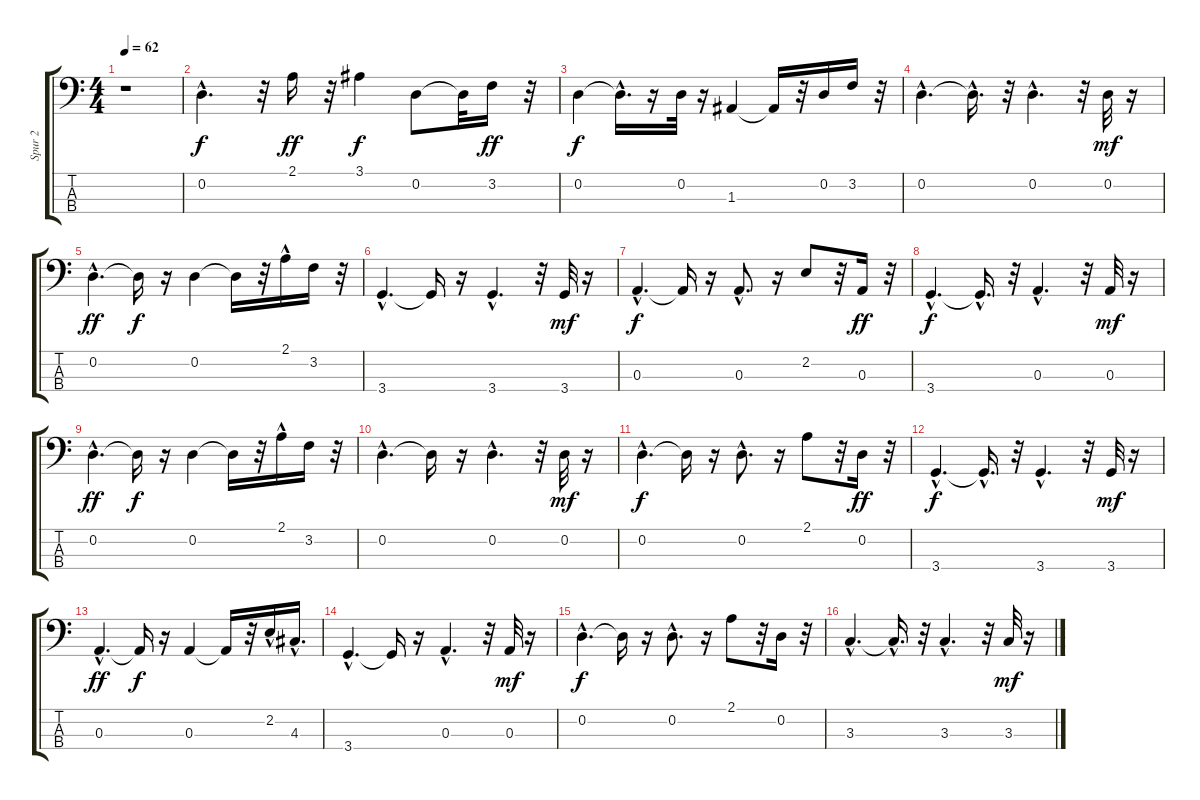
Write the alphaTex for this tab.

\track ("Spur 2" "Spur 2") {instrument electricbassfinger}
\staff {score tabs}
\tuning (G2 D2 A1 E1) {hide}
\ts (4 4)
\tempo 62
\clef f4
\ks c
r.1{dy f instrument electricbassfinger} |
0.2{hac}.4{d} r.32 2.1.16{dy ff} r.32 3.1.4{dy f} 0.2.8 0.2{t}.32 3.2.16{dy ff} r.32 |
0.2.4{dy f} 0.2{hac t}.16{d} r.16 0.2.32 r.16 1.3.4 1.3{t}.16 r.32 0.2.16 3.2.16 r.32 |
0.2{hac}.4{d} 0.2{hac t}.16{d} r.32 0.2{hac}.4{d} r.32 0.2.32{dy mf} r.16 |
0.2{hac}.4{d dy ff} 0.2{t}.16{dy f} r.16 0.2.4 0.2{t}.16 r.32 2.1{hac}.16 3.2.16 r.32 |
3.4{hac}.4{d} 3.4{t}.16 r.16 3.4{hac}.4{d} r.32 3.4.32{dy mf} r.16 |
0.3{hac}.4{d dy f} 0.3{t}.16 r.16 0.3{hac}.8{d} r.16 2.2.8 r.32 0.3.16{dy ff} r.32 |
3.4{hac}.4{d dy f} 3.4{hac t}.16{d} r.32 0.3{hac}.4{d} r.32 0.3.32{dy mf} r.16 |
0.2{hac}.4{d dy ff} 0.2{t}.16{dy f} r.16 0.2.4 0.2{t}.16 r.32 2.1{hac}.16 3.2.16 r.32 |
0.2{hac}.4{d} 0.2{t}.16 r.16 0.2{hac}.4{d} r.32 0.2.32{dy mf} r.16 |
0.2{hac}.4{d dy f} 0.2{t}.16 r.16 0.2{hac}.8{d} r.16 2.1.8 r.32 0.2.16{dy ff} r.32 |
3.4{hac}.4{d dy f} 3.4{hac t}.16{d} r.32 3.4{hac}.4{d} r.32 3.4.32{dy mf} r.16 |
0.3{hac}.4{d dy ff} 0.3{t}.16{dy f} r.16 0.3.4 0.3{t}.16 r.32 2.2{hac}.16 4.3{hac}.16{d} |
3.4{hac}.4{d} 3.4{t}.16 r.16 0.3{hac}.4{d} r.32 0.3.32{dy mf} r.16 |
0.2{hac}.4{d dy f} 0.2{t}.16 r.16 0.2{hac}.8{d} r.16 2.1.8 r.32 0.2.16 r.32 |
3.3{hac}.4{d} 3.3{hac t}.16{d} r.32 3.3{hac}.4{d} r.32 3.3.32{dy mf} r.16
